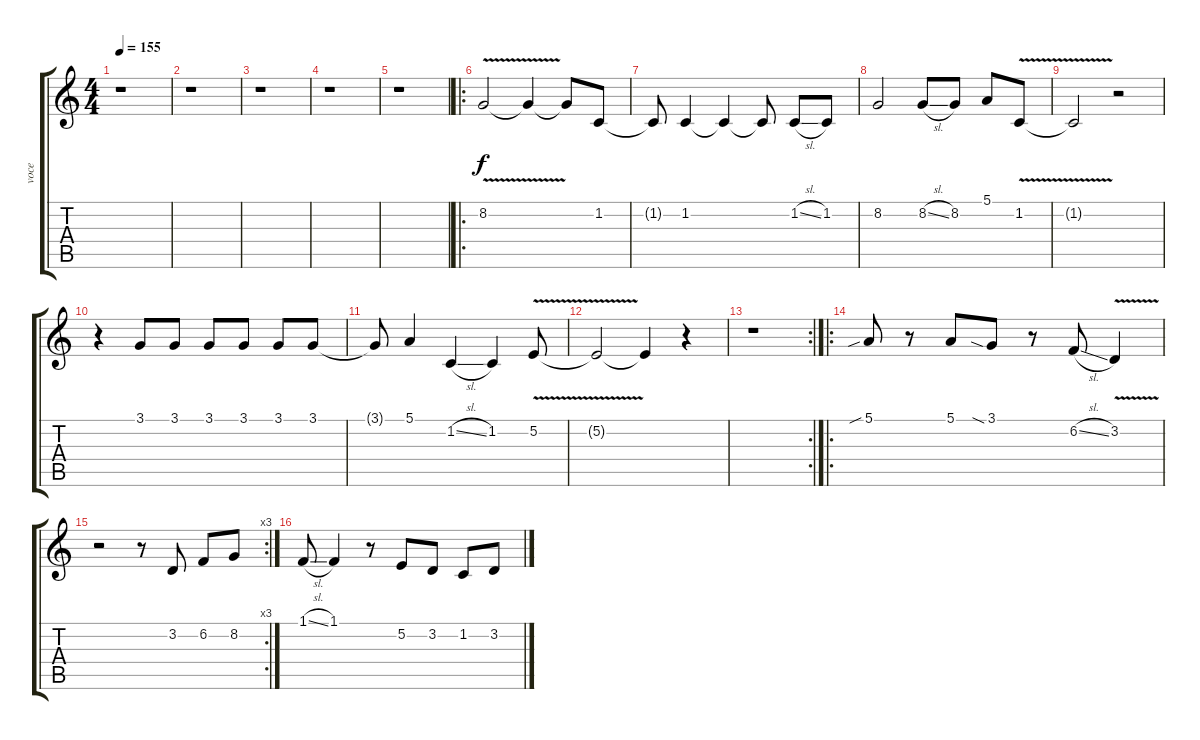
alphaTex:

\track ("voce" "voce") {instrument lead2sawtooth}
\staff {score tabs}
\tuning (E4 B3 G3 D3 A2 E2) {hide}
\ts (4 4)
\tempo 155
\clef g2
\ks c
r.1{dy f} |
r.1 |
r.1 |
r.1 |
r.1 |
\ro
8.2{v}.2 8.2{t}.4 8.2{t}.8 1.2.8 |
1.2{t}.8 1.2.4 1.2{t}.4 1.2{t}.8 1.2{sl}.8 1.2.8 |
8.2.2 8.2{sl}.8 8.2.8 5.1.8 1.2{v}.8 |
1.2{t}.2 r.2 |
r.4 3.1.8 3.1.8 3.1.8 3.1.8 3.1.8 3.1.8 |
3.1{t}.8 5.1.4 1.2{sl}.4 1.2.4 5.2{v}.8 |
5.2{t}.2 5.2{t}.4 r.4 |
\rc 2
r.1 |
\ro
5.1{sib}.8 r.8 5.1.8 3.1{sia}.8 r.8 6.2{sl}.8 3.2{v}.4 |
\rc 3
r.2 r.8 3.2.8 6.2.8 8.2.8 |
1.1{sl}.8 1.1.4 r.8 5.2.8 3.2.8 1.2.8 3.2.8
